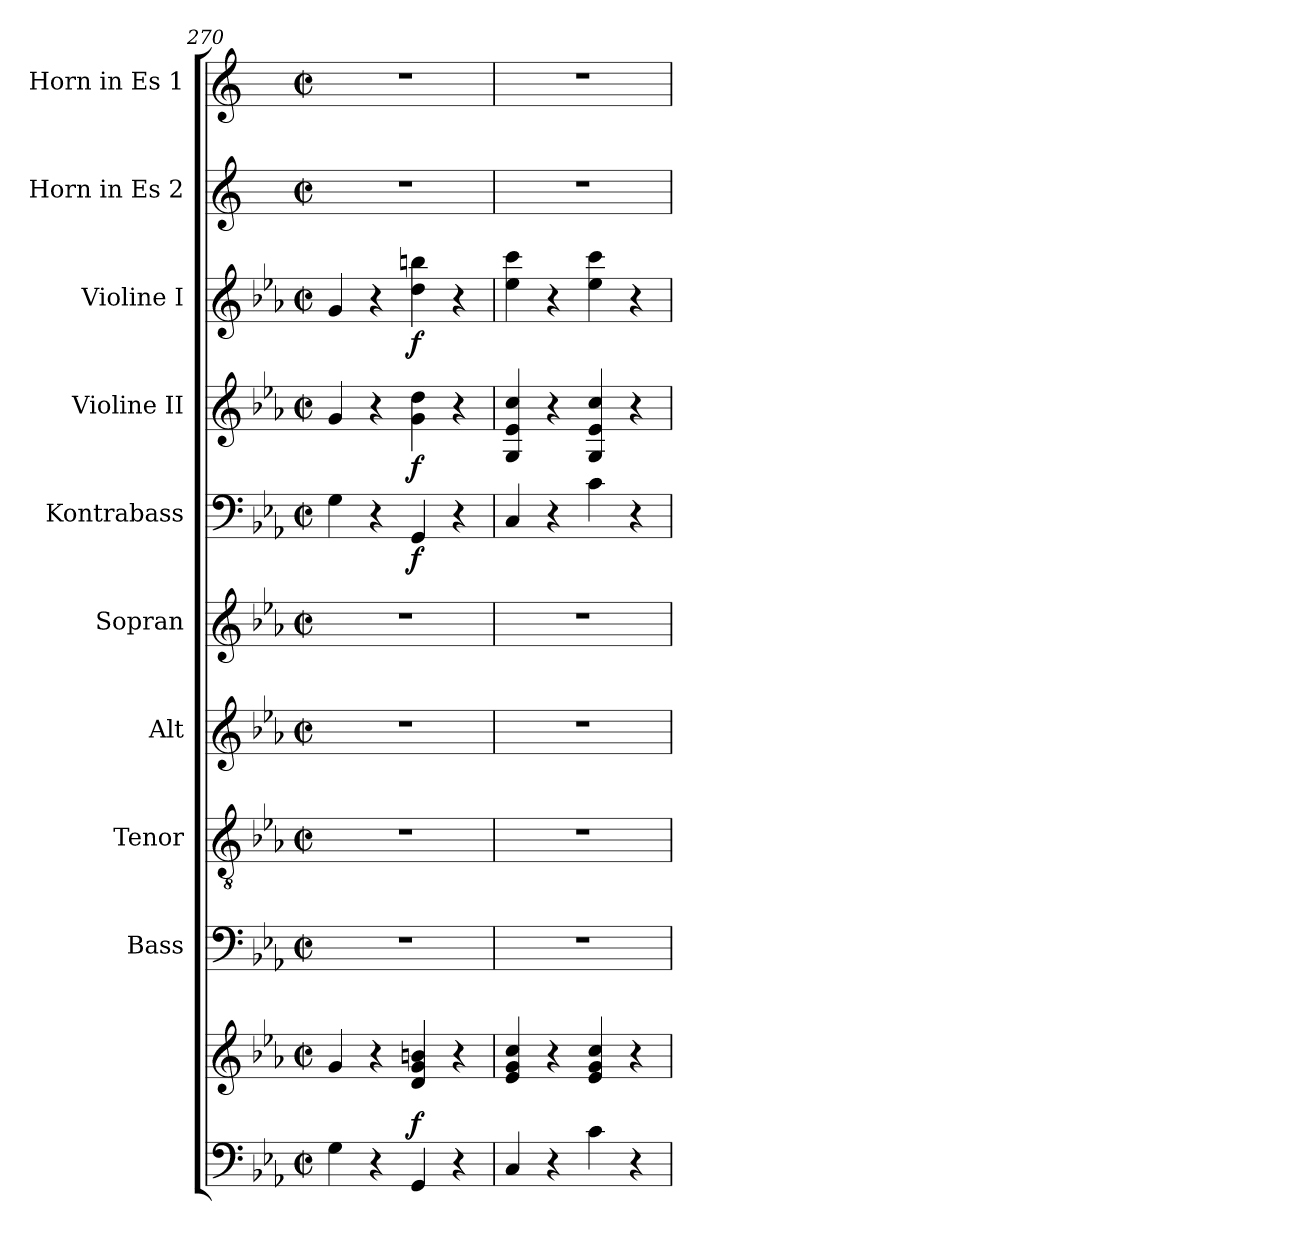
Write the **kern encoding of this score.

**kern	**kern	**dynam	**kern	**kern	**kern	**kern	**kern	**dynam	**kern	**dynam	**kern	**dynam	**kern	**kern
*part10	*part10	*part10	*part9	*part8	*part7	*part6	*part5	*part5	*part4	*part4	*part3	*part3	*part2	*part1
*staff11	*staff10	*staff10/11	*staff9	*staff8	*staff7	*staff6	*staff5	*staff5	*staff4	*staff4	*staff3	*staff3	*staff2	*staff1
*	*	*	*I"Bass	*I"Tenor	*I"Alt	*I"Sopran	*I"Kontrabass	*	*I"Violine II	*	*I"Violine I	*	*I"Horn in Es 2	*I"Horn in Es 1
*	*	*	*I'B.	*I'T.	*I'A.	*I'S.	*I'Kb.	*	*I'Vl. II	*	*I'Vl. I	*	*I'Hr. Es 2	*I'Hr. Es 1
*clefF4	*clefG2	*	*clefF4	*clefGv2	*clefG2	*clefG2	*clefF4	*	*clefG2	*	*clefG2	*	*clefG2	*clefG2
*	*	*	*	*	*	*	*ITrd7c12	*	*	*	*	*	*ITrd5c9	*ITrd5c9
*k[b-e-a-]	*k[b-e-a-]	*	*k[b-e-a-]	*k[b-e-a-]	*k[b-e-a-]	*k[b-e-a-]	*k[b-e-a-]	*	*k[b-e-a-]	*	*k[b-e-a-]	*	*k[b-e-a-]	*k[b-e-a-]
*E-:	*E-:	*	*E-:	*E-:	*E-:	*E-:	*E-:	*	*E-:	*	*E-:	*	*E-:	*E-:
*M2/2	*M2/2	*	*M2/2	*M2/2	*M2/2	*M2/2	*M2/2	*	*M2/2	*	*M2/2	*	*M2/2	*M2/2
*met(c|)	*met(c|)	*	*met(c|)	*met(c|)	*met(c|)	*met(c|)	*met(c|)	*	*met(c|)	*	*met(c|)	*	*met(c|)	*met(c|)
=270	=270	=270	=270	=270	=270	=270	=270	=270	=270	=270	=270	=270	=270	=270
4G\	4g/	.	1r	1r	1r	1r	4GG\	.	4g/	.	4g/	.	1r	1r
4r	4r	.	.	.	.	.	4r	.	4r	.	4r	.	.	.
!	!	!LO:DY:a=2	!	!	!	!	!	!LO:DY:b	!	!LO:DY:b	!	!LO:DY:b	!	!
4GG/	4d/ 4g/ 4bn/	f	.	.	.	.	4GGG/	f	4g\ 4dd\	f	4dd\ 4bbn\	f	.	.
4r	4r	.	.	.	.	.	4r	.	4r	.	4r	.	.	.
=271	=271	=271	=271	=271	=271	=271	=271	=271	=271	=271	=271	=271	=271	=271
4C/	4e-/ 4g/ 4cc/	.	1r	1r	1r	1r	4CC/	.	4G/ 4e-/ 4cc/	.	4ee-\ 4ccc\	.	1r	1r
4r	4r	.	.	.	.	.	4r	.	4r	.	4r	.	.	.
4c\	4e-/ 4g/ 4cc/	.	.	.	.	.	4C\	.	4G/ 4e-/ 4cc/	.	4ee-\ 4ccc\	.	.	.
4r	4r	.	.	.	.	.	4r	.	4r	.	4r	.	.	.
=	=	=	=	=	=	=	=	=	=	=	=	=	=	=
*-	*-	*-	*-	*-	*-	*-	*-	*-	*-	*-	*-	*-	*-	*-
